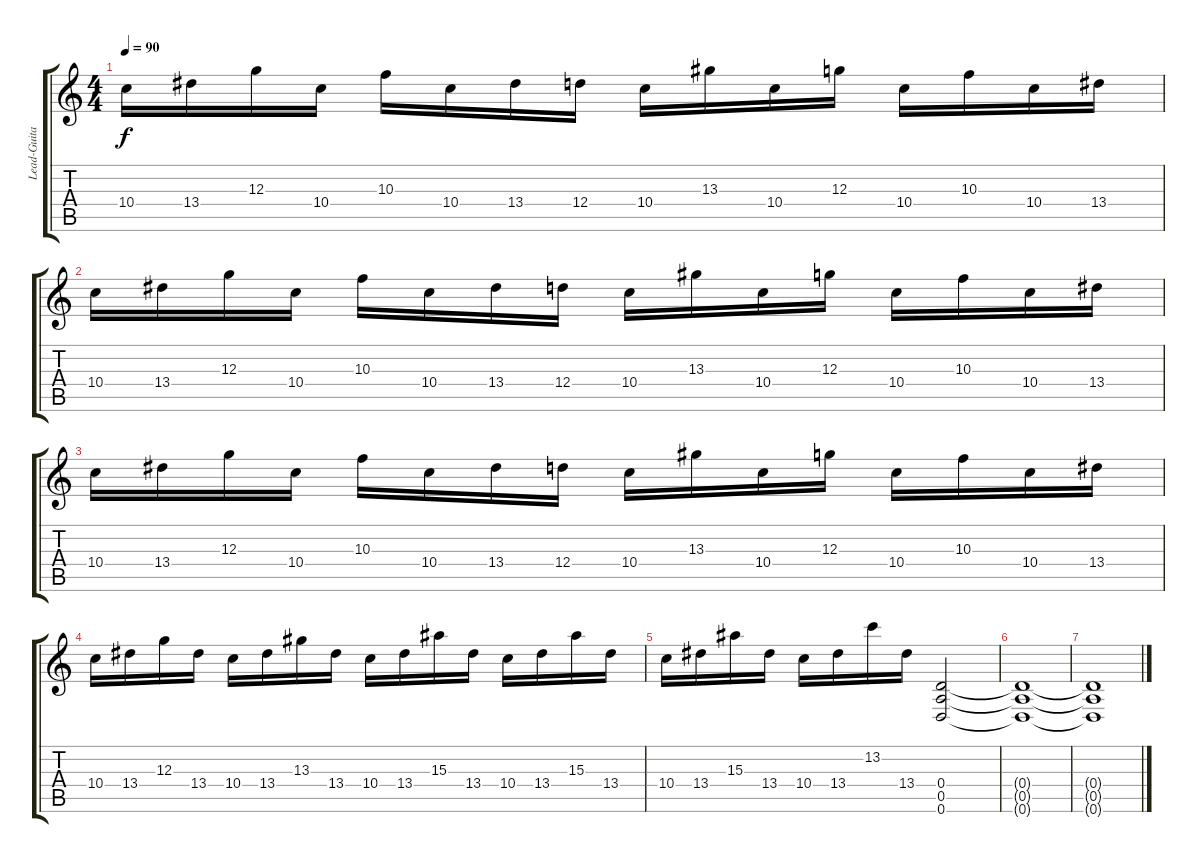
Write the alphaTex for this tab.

\track ("Lead-Guitar" "Lead-Guita") {instrument overdrivenguitar}
\staff {score tabs}
\tuning (E4 B3 G3 D3 A2 D2) {hide}
\ts (4 4)
\tempo 90
\clef g2
\ks c
10.4.16{dy f} 13.4.16 12.3.16 10.4.16 10.3.16 10.4.16 13.4.16 12.4.16 10.4.16 13.3.16 10.4.16 12.3.16 10.4.16 10.3.16 10.4.16 13.4.16 |
10.4.16 13.4.16 12.3.16 10.4.16 10.3.16 10.4.16 13.4.16 12.4.16 10.4.16 13.3.16 10.4.16 12.3.16 10.4.16 10.3.16 10.4.16 13.4.16 |
10.4.16 13.4.16 12.3.16 10.4.16 10.3.16 10.4.16 13.4.16 12.4.16 10.4.16 13.3.16 10.4.16 12.3.16 10.4.16 10.3.16 10.4.16 13.4.16 |
10.4.16 13.4.16 12.3.16 13.4.16 10.4.16 13.4.16 13.3.16 13.4.16 10.4.16 13.4.16 15.3.16 13.4.16 10.4.16 13.4.16 15.3.16 13.4.16 |
10.4.16 13.4.16 15.3.16 13.4.16 10.4.16 13.4.16 13.2.16 13.4.16 (0.4 0.5 0.6).2 |
(0.4{t} 0.5{t} 0.6{t}).1 |
(0.4{t} 0.5{t} 0.6{t}).1
